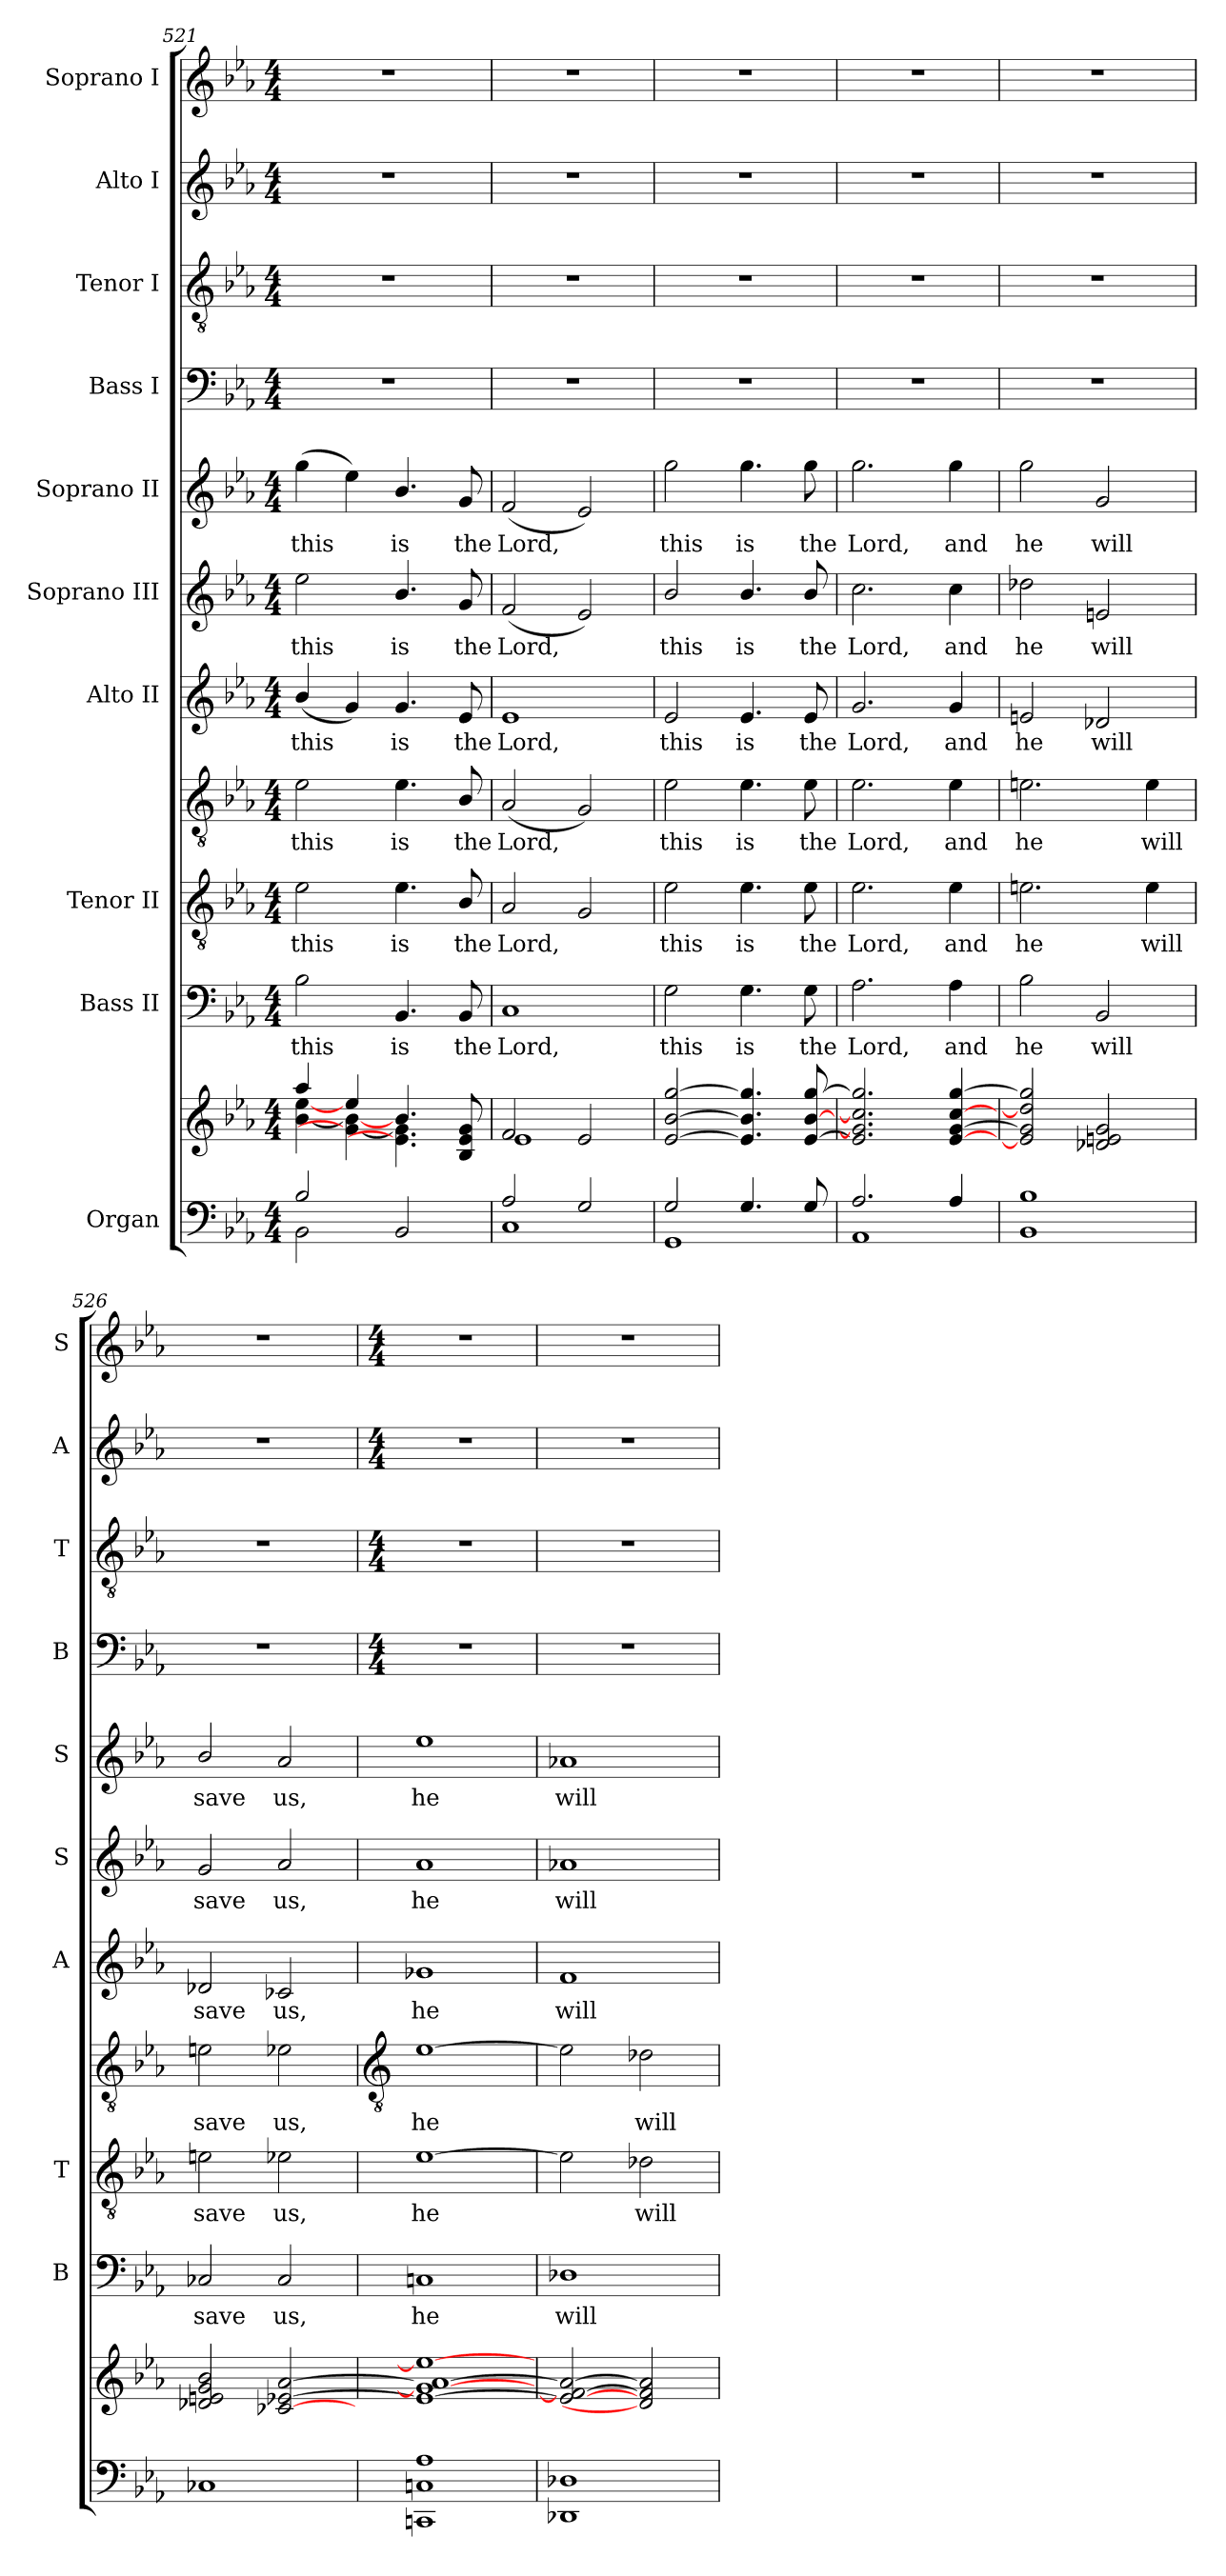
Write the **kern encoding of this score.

**kern	**kern	**kern	**text	**kern	**text	**kern	**text	**kern	**text	**kern	**text	**kern	**text	**kern	**kern	**kern	**kern
*part10	*part10	*part9	*part9	*part8	*part8	*part8	*part8	*part7	*part7	*part6	*part6	*part5	*part5	*part4	*part3	*part2	*part1
*staff12	*staff11	*staff10	*staff10	*staff9	*staff9	*staff8	*staff8	*staff7	*staff7	*staff6	*staff6	*staff5	*staff5	*staff4	*staff3	*staff2	*staff1
*I"Organ	*	*I"Bass II	*	*I"Tenor II	*	*	*	*I"Alto II	*	*I"Soprano III	*	*I"Soprano II	*	*I"Bass I	*I"Tenor I	*I"Alto I	*I"Soprano I
*	*	*I'B	*	*I'T	*	*	*	*I'A	*	*I'S	*	*I'S	*	*I'B	*I'T	*I'A	*I'S
*clefF4	*clefG2	*clefF4	*	*clefGv2	*	*clefGv2	*	*clefG2	*	*clefG2	*	*clefG2	*	*clefF4	*clefGv2	*clefG2	*clefG2
*k[b-e-a-]	*k[b-e-a-]	*k[b-e-a-]	*	*k[b-e-a-]	*	*k[b-e-a-]	*	*k[b-e-a-]	*	*k[b-e-a-]	*	*k[b-e-a-]	*	*k[b-e-a-]	*k[b-e-a-]	*k[b-e-a-]	*k[b-e-a-]
*E-:	*E-:	*E-:	*	*E-:	*	*E-:	*	*E-:	*	*E-:	*	*E-:	*	*E-:	*E-:	*E-:	*E-:
*M4/4	*M4/4	*M4/4	*	*M4/4	*	*M4/4	*	*M4/4	*	*M4/4	*	*M4/4	*	*M4/4	*M4/4	*M4/4	*M4/4
=521	=521	=521	=521	=521	=521	=521	=521	=521	=521	=521	=521	=521	=521	=521	=521	=521	=521
*^	*^	*	*	*	*	*	*	*	*	*	*	*	*	*	*	*	*
*	*	*	*^	*	*	*	*	*	*	*	*	*	*	*	*	*	*	*	*
!	!	!	!	!	!	!LO:LY:b	!	!LO:LY:b	!	!LO:LY:b	!	!LO:LY:b	!	!LO:LY:b	!	!LO:LY:b	!	!	!	!
2B-/	2BB-\	4aa-	[4b-\ [4ee-\	1ryy	2B-	this	2e-	this	2e-	this	(<4b-/	this	2ee-	this	(>4gg	this	1r	1r	1r	1r
.	.	4ee-/	4g\_ 4b-\_	.	.	.	.	.	.	.	4g)	.	.	.	4ee-)	.	.	.	.	.
!	!	!	!	!	!	!LO:LY:b	!	!LO:LY:b	!	!LO:LY:b	!	!LO:LY:b	!	!LO:LY:b	!	!LO:LY:b	!	!	!	!
2BB-/	2ryy	4.b-/	4.e-\] 4.g\]	.	4.BB-	is	4.e-	is	4.e-	is	4.g	is	4.b-/	is	4.b-/	is	.	.	.	.
!	!	!	!	!	!	!LO:LY:b	!	!LO:LY:b	!	!LO:LY:b	!	!LO:LY:b	!	!LO:LY:b	!	!LO:LY:b	!	!	!	!
.	.	8B- 8e- 8g	8ryy	.	8BB-	the	8B-/	the	8B-/	the	8e-	the	8g	the	8g	the	.	.	.	.
=522	=522	=522	=522	=522	=522	=522	=522	=522	=522	=522	=522	=522	=522	=522	=522	=522	=522	=522	=522	=522
!	!	!	!	!	!	!LO:LY:b	!	!LO:LY:b	!	!LO:LY:b	!	!LO:LY:b	!	!LO:LY:b	!	!LO:LY:b	!	!	!	!
2A-/	1C\	2f	1e-\	1ryy	1C	Lord,	2A-	Lord,	(<2A-	Lord,	1e-	Lord,	(<2f	Lord,	(<2f	Lord,	1r	1r	1r	1r
2G/	.	2e-	.	.	.	.	2G	.	2G)	.	.	.	2e-)	.	2e-)	.	.	.	.	.
=523	=523	=523	=523	=523	=523	=523	=523	=523	=523	=523	=523	=523	=523	=523	=523	=523	=523	=523	=523	=523
!	!	!	!	!	!	!LO:LY:b	!	!LO:LY:b	!	!LO:LY:b	!	!LO:LY:b	!	!LO:LY:b	!	!LO:LY:b	!	!	!	!
2G/	1GG\	[2e- [2b- [2gg	1ryy	1ryy	2G	this	2e-	this	2e-	this	2e-	this	2b-/	this	2gg	this	1r	1r	1r	1r
!	!	!	!	!	!	!LO:LY:b	!	!LO:LY:b	!	!LO:LY:b	!	!LO:LY:b	!	!LO:LY:b	!	!LO:LY:b	!	!	!	!
4.G/	.	4.e-] 4.b-] 4.gg]	.	.	4.G	is	4.e-	is	4.e-	is	4.e-	is	4.b-/	is	4.gg	is	.	.	.	.
!	!	!	!	!	!	!LO:LY:b	!	!LO:LY:b	!	!LO:LY:b	!	!LO:LY:b	!	!LO:LY:b	!	!LO:LY:b	!	!	!	!
8G/	.	[8e- [8b- [8gg	.	.	8G	the	8e-	the	8e-	the	8e-	the	8b-/	the	8gg	the	.	.	.	.
=524	=524	=524	=524	=524	=524	=524	=524	=524	=524	=524	=524	=524	=524	=524	=524	=524	=524	=524	=524	=524
!	!	!	!	!	!	!LO:LY:b	!	!LO:LY:b	!	!LO:LY:b	!	!LO:LY:b	!	!LO:LY:b	!	!LO:LY:b	!	!	!	!
2.A-/	1AA-\	2.e-] 2.g] 2.cc] 2.gg]	1ryy	1ryy	2.A-	Lord,	2.e-	Lord,	2.e-	Lord,	2.g	Lord,	2.cc	Lord,	2.gg	Lord,	1r	1r	1r	1r
!	!	!	!	!	!	!LO:LY:b	!	!LO:LY:b	!	!LO:LY:b	!	!LO:LY:b	!	!LO:LY:b	!	!LO:LY:b	!	!	!	!
4A-/	.	[4e- [4g [4cc [4gg	.	.	4A-	and	4e-	and	4e-	and	4g	and	4cc	and	4gg	and	.	.	.	.
=525	=525	=525	=525	=525	=525	=525	=525	=525	=525	=525	=525	=525	=525	=525	=525	=525	=525	=525	=525	=525
!	!	!	!	!	!	!LO:LY:b	!	!LO:LY:b	!	!LO:LY:b	!	!LO:LY:b	!	!LO:LY:b	!	!LO:LY:b	!	!	!	!
1BB- 1B-	1ryy	2e] 2g] 2dd-] 2gg]	2ryy	1ryy	2B-	he	2.en	he	2.en	he	2en	he	2dd-X	he	2gg	he	1r	1r	1r	1r
!	!	!	!	!	!	!LO:LY:b	!	!	!	!	!	!LO:LY:b	!	!LO:LY:b	!	!LO:LY:b	!	!	!	!
.	.	2d-X 2e 2g	2ryy	.	2BB-	will	.	.	.	.	2d-X	will	2en	will	2g	will	.	.	.	.
!	!	!	!	!	!	!	!	!LO:LY:b	!	!LO:LY:b	!	!	!	!	!	!	!	!	!	!
.	.	.	.	.	.	.	4e	will	4e	will	.	.	.	.	.	.	.	.	.	.
=526	=526	=526	=526	=526	=526	=526	=526	=526	=526	=526	=526	=526	=526	=526	=526	=526	=526	=526	=526	=526
!	!	!	!	!	!	!LO:LY:b	!	!LO:LY:b	!	!LO:LY:b	!	!LO:LY:b	!	!LO:LY:b	!	!LO:LY:b	!	!	!	!
1C-X	2ryy	2d-X 2en 2g 2b-	2ryy	1ryy	2C-X	save	2en	save	2en	save	2d-X	save	2g	save	2b-/	save	1r	1r	1r	1r
!	!	!	!	!	!	!LO:LY:b	!	!LO:LY:b	!	!LO:LY:b	!	!LO:LY:b	!	!LO:LY:b	!	!LO:LY:b	!	!	!	!
.	2ryy	[2c-X [2e-X [2a-	2ryy	.	2C-	us,	2e-X	us,	2e-X	us,	2c-X	us,	2a-	us,	2a-	us,	.	.	.	.
*	*	*v	*v	*v	*	*	*	*	*	*	*	*	*	*	*	*	*	*	*	*
!!LO:LB:g=z
=527	=527	=527	=527	=527	=527	=527	=527	=527	=527	=527	=527	=527	=527	=527	=527	=527	=527	=527
*	*	*	*	*	*	*	*clefGv2	*	*	*	*	*	*	*	*	*	*	*
*	*	*	*	*	*	*	*	*	*	*	*	*	*	*	*M4/4	*M4/4	*M4/4	*M4/4
*	*	*^	*	*	*	*	*	*	*	*	*	*	*	*	*	*	*	*
!	!	!	!	!	!LO:LY:b	!	!LO:LY:b	!	!LO:LY:b	!	!LO:LY:b	!	!LO:LY:b	!	!LO:LY:b	!	!	!	!
1CCn 1Cn 1A-	1ryy	1e-_ 1g-_ 1a-_ 1ee-_	1ryy	1Cn	he	[1e-	he	[1e-	he	1g-X	he	1a-	he	1ee-	he	1r	1r	1r	1r
=528	=528	=528	=528	=528	=528	=528	=528	=528	=528	=528	=528	=528	=528	=528	=528	=528	=528	=528	=528
!	!	!	!	!	!LO:LY:b	!	!	!	!	!	!LO:LY:b	!	!LO:LY:b	!	!LO:LY:b	!	!	!	!
1DD-X 1D-X	1ryy	2e-_ 2f_ 2a-_	1ryy	1D-X	will	2e-]	.	2e-]	.	1f	will	1a-X	will	1a-X	will	1r	1r	1r	1r
!	!	!	!	!	!	!	!LO:LY:b	!	!LO:LY:b	!	!	!	!	!	!	!	!	!	!
.	.	2d-] 2f] 2a-]	.	.	.	2d-X	will	2d-X	will	.	.	.	.	.	.	.	.	.	.
*v	*v	*	*	*	*	*	*	*	*	*	*	*	*	*	*	*	*	*	*
*	*v	*v	*	*	*	*	*	*	*	*	*	*	*	*	*	*	*	*
=	=	=	=	=	=	=	=	=	=	=	=	=	=	=	=	=	=
*-	*-	*-	*-	*-	*-	*-	*-	*-	*-	*-	*-	*-	*-	*-	*-	*-	*-
